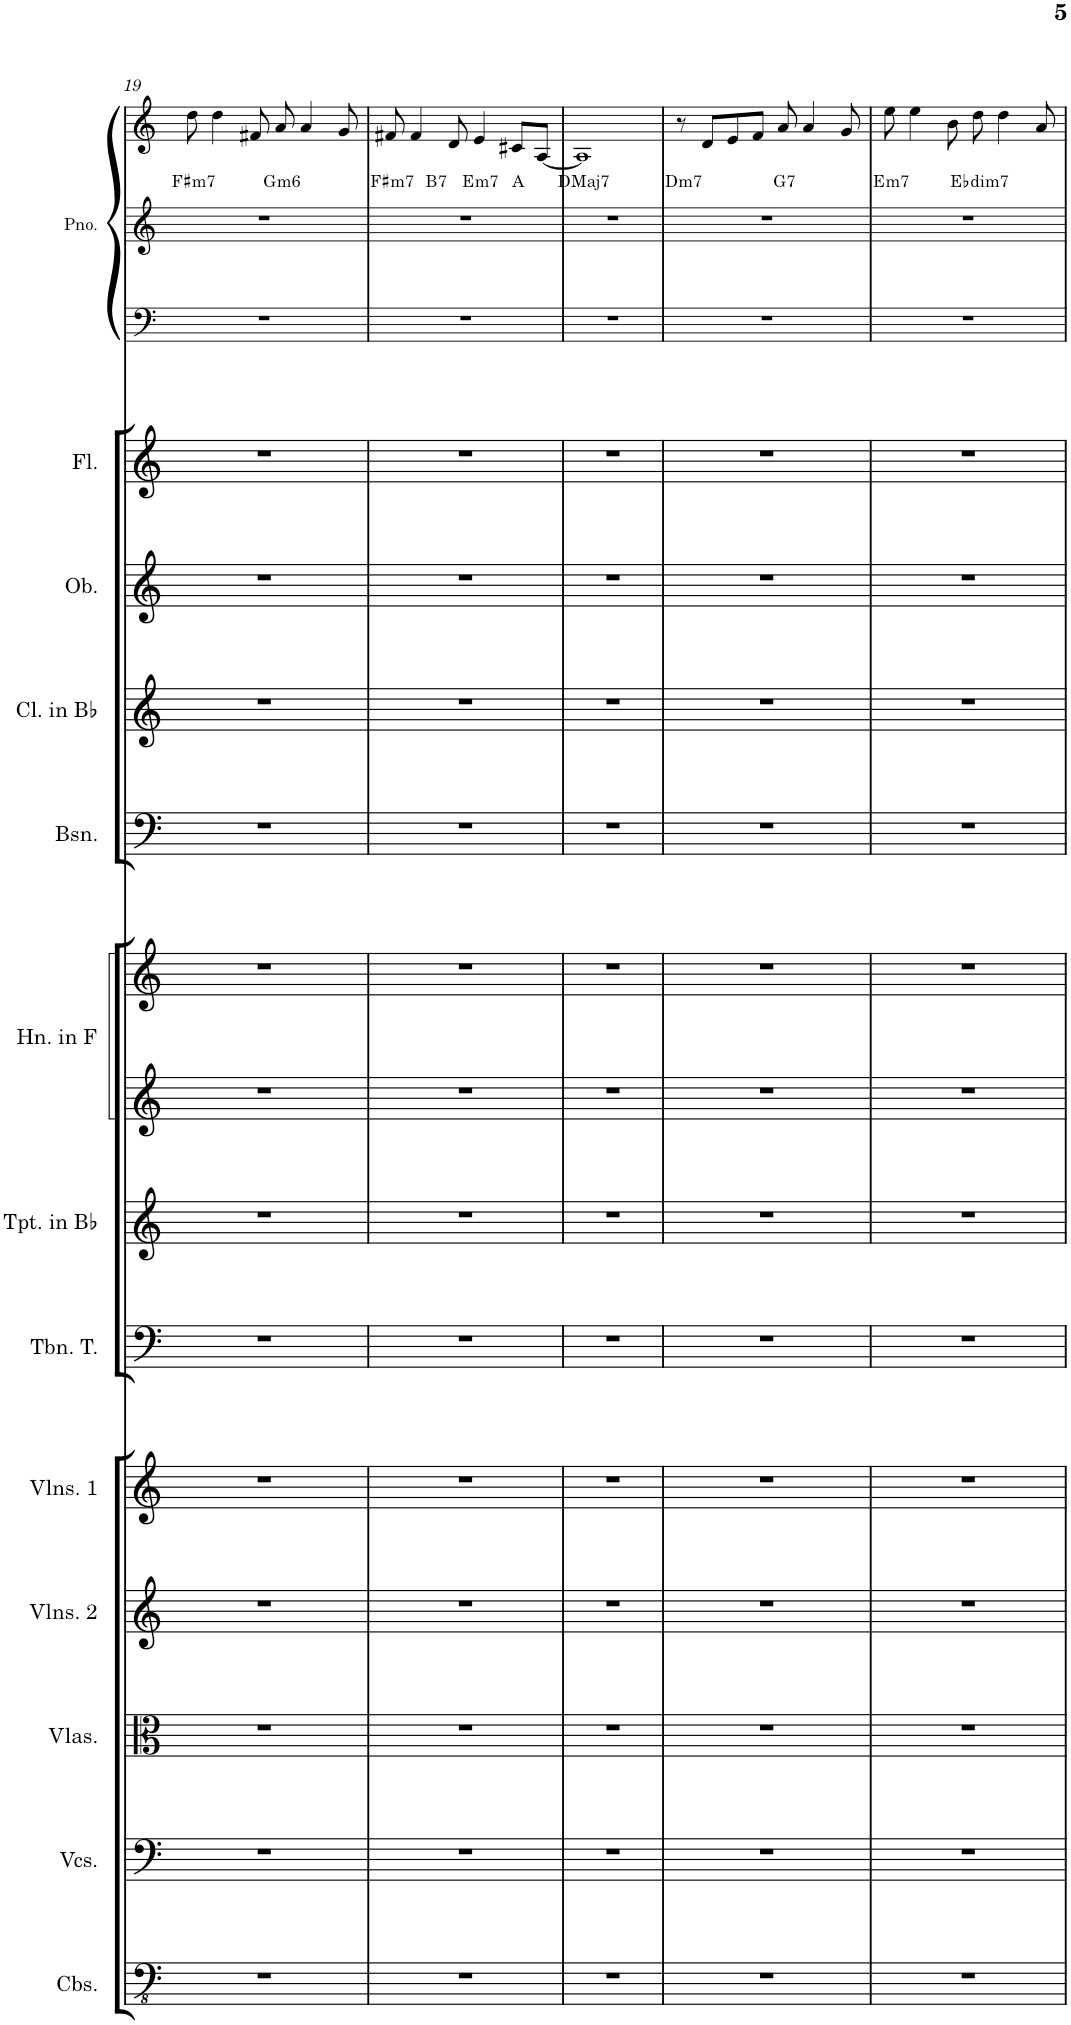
**kern	**kern	**kern	**kern	**kern	**kern	**kern	**kern	**kern	**kern	**kern	**kern	**kern	**kern	**kern	**kern	**harte
*part13	*part12	*part11	*part10	*part9	*part8	*part7	*part6	*part6	*part5	*part4	*part3	*part2	*part1	*part1	*part1	*part1
*staff16	*staff15	*staff14	*staff13	*staff12	*staff11	*staff10	*staff9	*staff8	*staff7	*staff6	*staff5	*staff4	*staff3	*staff2	*staff1	*
*I"Contrabasses	*I"Violoncellos	*I"Violas	*I"Violins 2	*I"Violins 1	*I"Trombón Tenor	*I"Trumpets in Bb	*I"Horns in F	*	*I"Bassoons	*I"Clarinets in Bb	*I"Oboes	*I"Flutes	*I"Piano de cola	*	*	*
*I'Cbs.	*I'Vcs.	*I'Vlas.	*I'Vlns. 2	*I'Vlns. 1	*I'Tbn. T.	*I'Tpt. in Bb	*I'Hn. in F	*	*I'Bsn.	*I'Cl. in Bb	*I'Ob.	*I'Fl.	*I'Pno.	*	*	*
!!LO:PB:g=z
*clefFv4	*clefF4	*clefC3	*clefG2	*clefG2	*clefF4	*clefG2	*clefG2	*clefG2	*clefF4	*clefG2	*clefG2	*clefG2	*clefF4	*clefG2	*clefG2	*
*	*	*	*	*	*	*Trd1c2	*Trd4c7	*Trd4c7	*	*Trd1c2	*	*	*	*	*	*
*k[]	*k[]	*k[]	*k[]	*k[]	*k[]	*k[]	*k[]	*k[]	*k[]	*k[]	*k[]	*k[]	*k[]	*k[]	*k[]	*
*M4/4	*M4/4	*M4/4	*M4/4	*M4/4	*M4/4	*M4/4	*M4/4	*M4/4	*M4/4	*M4/4	*M4/4	*M4/4	*M4/4	*M4/4	*M4/4	*
=19	=19	=19	=19	=19	=19	=19	=19	=19	=19	=19	=19	=19	=19	=19	=19	=19
!	!	!	!	!	!	!	!	!	!	!	!	!	!	!	!	!LO:H:kt=m7
1r	1r	1r	1r	1r	1r	1r	1r	1r	1r	1r	1r	1r	1r	1r	8dd\	F#:min7
.	.	.	.	.	.	.	.	.	.	.	.	.	.	.	4dd\	.
.	.	.	.	.	.	.	.	.	.	.	.	.	.	.	8f#X/	.
!	!	!	!	!	!	!	!	!	!	!	!	!	!	!	!	!LO:H:kt=m6
.	.	.	.	.	.	.	.	.	.	.	.	.	.	.	8a/	G:min6
.	.	.	.	.	.	.	.	.	.	.	.	.	.	.	4a/	.
.	.	.	.	.	.	.	.	.	.	.	.	.	.	.	8g/	.
=20	=20	=20	=20	=20	=20	=20	=20	=20	=20	=20	=20	=20	=20	=20	=20	=20
!	!	!	!	!	!	!	!	!	!	!	!	!	!	!	!	!LO:H:kt=m7
*	*	*	*	*	*	*	*	*	*	*	*	*	*	*	*^	*
1r	1r	1r	1r	1r	1r	1r	1r	1r	1r	1r	1r	1r	1r	1r	8f#X/	4ryy	F#:min7
.	.	.	.	.	.	.	.	.	.	.	.	.	.	.	4f#/	.	.
!	!	!	!	!	!	!	!	!	!	!	!	!	!	!	!	!	!LO:H:kt=7
.	.	.	.	.	.	.	.	.	.	.	.	.	.	.	.	2.ryy	B:7
.	.	.	.	.	.	.	.	.	.	.	.	.	.	.	8d/	.	.
!	!	!	!	!	!	!	!	!	!	!	!	!	!	!	!	!	!LO:H:kt=m7
.	.	.	.	.	.	.	.	.	.	.	.	.	.	.	4e/	.	E:min7
.	.	.	.	.	.	.	.	.	.	.	.	.	.	.	8c#X/L	.	A:maj
.	.	.	.	.	.	.	.	.	.	.	.	.	.	.	[8A/J	.	.
=21	=21	=21	=21	=21	=21	=21	=21	=21	=21	=21	=21	=21	=21	=21	=21	=21	=21
!	!	!	!	!	!	!	!	!	!	!	!	!	!	!	!	!	!LO:H:kt=Maj7
*	*	*	*	*	*	*	*	*	*	*	*	*	*	*	*v	*v	*
1r	1r	1r	1r	1r	1r	1r	1r	1r	1r	1r	1r	1r	1r	1r	1A]	D:maj7
=22	=22	=22	=22	=22	=22	=22	=22	=22	=22	=22	=22	=22	=22	=22	=22	=22
!	!	!	!	!	!	!	!	!	!	!	!	!	!	!	!	!LO:H:kt=m7
1r	1r	1r	1r	1r	1r	1r	1r	1r	1r	1r	1r	1r	1r	1r	8r	D:min7
.	.	.	.	.	.	.	.	.	.	.	.	.	.	.	8d/L	.
.	.	.	.	.	.	.	.	.	.	.	.	.	.	.	8e/	.
.	.	.	.	.	.	.	.	.	.	.	.	.	.	.	8f/J	.
!	!	!	!	!	!	!	!	!	!	!	!	!	!	!	!	!LO:H:kt=7
.	.	.	.	.	.	.	.	.	.	.	.	.	.	.	8a/	G:7
.	.	.	.	.	.	.	.	.	.	.	.	.	.	.	4a/	.
.	.	.	.	.	.	.	.	.	.	.	.	.	.	.	8g/	.
=23	=23	=23	=23	=23	=23	=23	=23	=23	=23	=23	=23	=23	=23	=23	=23	=23
!	!	!	!	!	!	!	!	!	!	!	!	!	!	!	!	!LO:H:kt=m7
1r	1r	1r	1r	1r	1r	1r	1r	1r	1r	1r	1r	1r	1r	1r	8ee\	E:min7
.	.	.	.	.	.	.	.	.	.	.	.	.	.	.	4ee\	.
.	.	.	.	.	.	.	.	.	.	.	.	.	.	.	8b\	.
!	!	!	!	!	!	!	!	!	!	!	!	!	!	!	!	!LO:H:kt=dim7
.	.	.	.	.	.	.	.	.	.	.	.	.	.	.	8dd\	Eb:dim7
.	.	.	.	.	.	.	.	.	.	.	.	.	.	.	4dd\	.
.	.	.	.	.	.	.	.	.	.	.	.	.	.	.	8a/	.
=	=	=	=	=	=	=	=	=	=	=	=	=	=	=	=	=
*-	*-	*-	*-	*-	*-	*-	*-	*-	*-	*-	*-	*-	*-	*-	*-	*-
